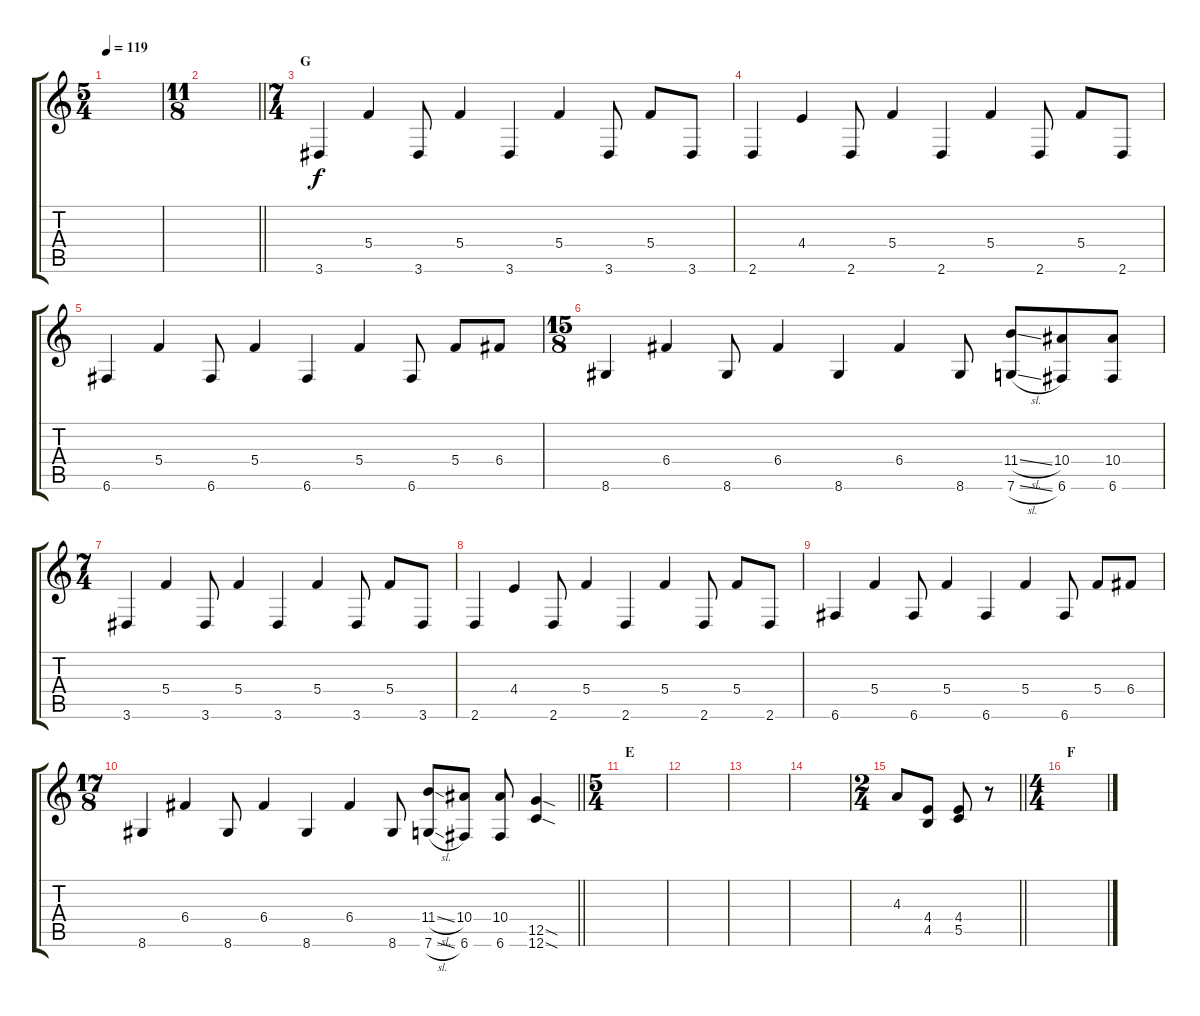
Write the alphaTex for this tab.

\track "" {instrument overdrivenguitar}
\staff {score tabs}
\tuning (D4 A3 F3 C3 G2 C2) {hide}
\ts (5 4)
\tempo 119
\clef g2
\ks c
|
\ts (11 8)
\barLineRight lightlight
|
\ts (7 4)
\section ("" "G")
3.6.4 5.4.4 3.6.8 5.4.4 3.6.4 5.4.4 3.6.8 5.4.8 3.6.8 |
2.6.4 4.4.4 2.6.8 5.4.4 2.6.4 5.4.4 2.6.8 5.4.8 2.6.8 |
6.6.4 5.4.4 6.6.8 5.4.4 6.6.4 5.4.4 6.6.8 5.4.8 6.4.8 |
\ts (15 8)
8.6.4 6.4.4 8.6.8 6.4.4 8.6.4 6.4.4 8.6.8 (11.4{sl} 7.6{sl}).8 (10.4 6.6).8 (10.4 6.6).8 |
\ts (7 4)
3.6.4 5.4.4 3.6.8 5.4.4 3.6.4 5.4.4 3.6.8 5.4.8 3.6.8 |
2.6.4 4.4.4 2.6.8 5.4.4 2.6.4 5.4.4 2.6.8 5.4.8 2.6.8 |
6.6.4 5.4.4 6.6.8 5.4.4 6.6.4 5.4.4 6.6.8 5.4.8 6.4.8 |
\ts (17 8)
\barLineRight lightlight
8.6.4 6.4.4 8.6.8 6.4.4 8.6.4 6.4.4 8.6.8 (11.4{sl} 7.6{sl}).8 (10.4 6.6).8 (10.4 6.6).8 (12.5{sod} 12.6{sod}).4 |
\ts (5 4)
\section ("" "E")
|
|
|
|
\ts (2 4)
\barLineRight lightlight
4.3.8 (4.4 4.5).8 (4.4 5.5).8 r.8 |
\ts (4 4)
\section ("" "F")
